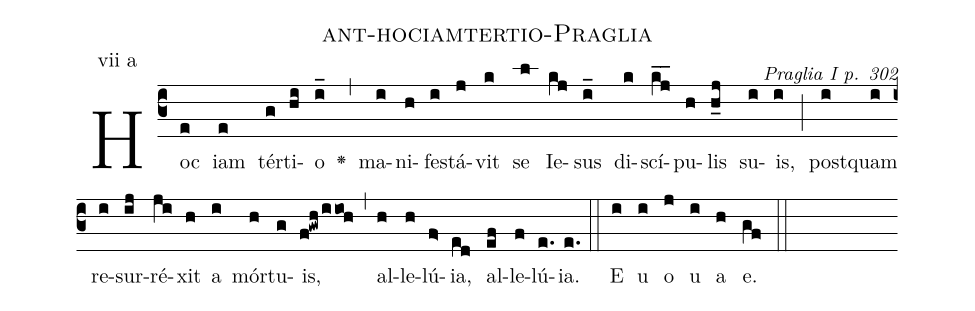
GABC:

name: ant-hociamtertio-Praglia;
commentary: Praglia I p. 302;
annotation: vii a;
%%
(c3) Hoc(e) iam(e) tér(g)ti(hi)o(i_) <v>\greheightstar</v>(,) ma(i)ni(h)fe(i)stá(j)vit(k) se(l) Ie(kj)sus(i_) di(k)scí(k_j_)pu(h)lis(h_j) su(i)is,(i) (;) post(i)quam(i) re(i)sur(ij)ré(ji)xit(h) a(i) mór(h)tu(g)is,(f!gwh/iioh) (,) al(h)le(h)lú(f>)ia,(ed) al(ef)le(f)lú(e.)ia.(e.) (::)
E(i) u(i) o(j) u(i) a(h) e.(gf::)
